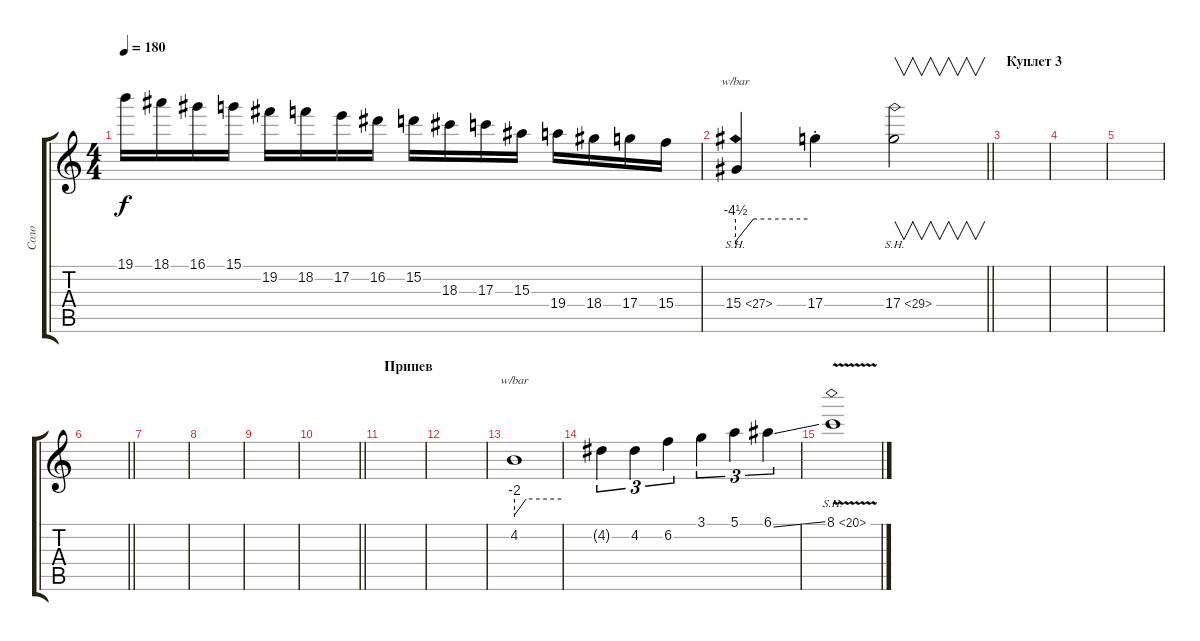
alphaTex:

\track ("Соло" "Соло") {instrument distortionguitar}
\staff {score tabs}
\tuning (E4 B3 G3 D3 A2 D2) {hide}
\ts (4 4)
\tempo 180
\clef g2
\ks c
19.1.16{dy f} 18.1.16 16.1.16 15.1.16 19.2.16 18.2.16 17.2.16 16.2.16 15.2.16 18.3.16 17.3.16 15.3.16 19.4.16 18.4.16 17.4.16 15.4.16 |
\barLineRight lightlight
15.4{sh 12}.4{tbe (custom default 0 -18 15 0 60 0)} 17.4{st}.4 17.4{sh 12}.2{v} |
\section ("" "Куплет 3")
|
|
|
\barLineRight lightlight
|
|
|
|
\barLineRight lightlight
|
\section ("" "Припев")
|
|
4.2.1{tbe (custom default 0 -8 15 0 60 0)} |
4.2{t}.4{tu (3 2)} 4.2.4{tu (3 2)} 6.2.4{tu (3 2)} 3.1.4{tu (3 2)} 5.1.4{tu (3 2)} 6.1{ss}.4{tu (3 2)} |
8.1{sh 12 v}.1
